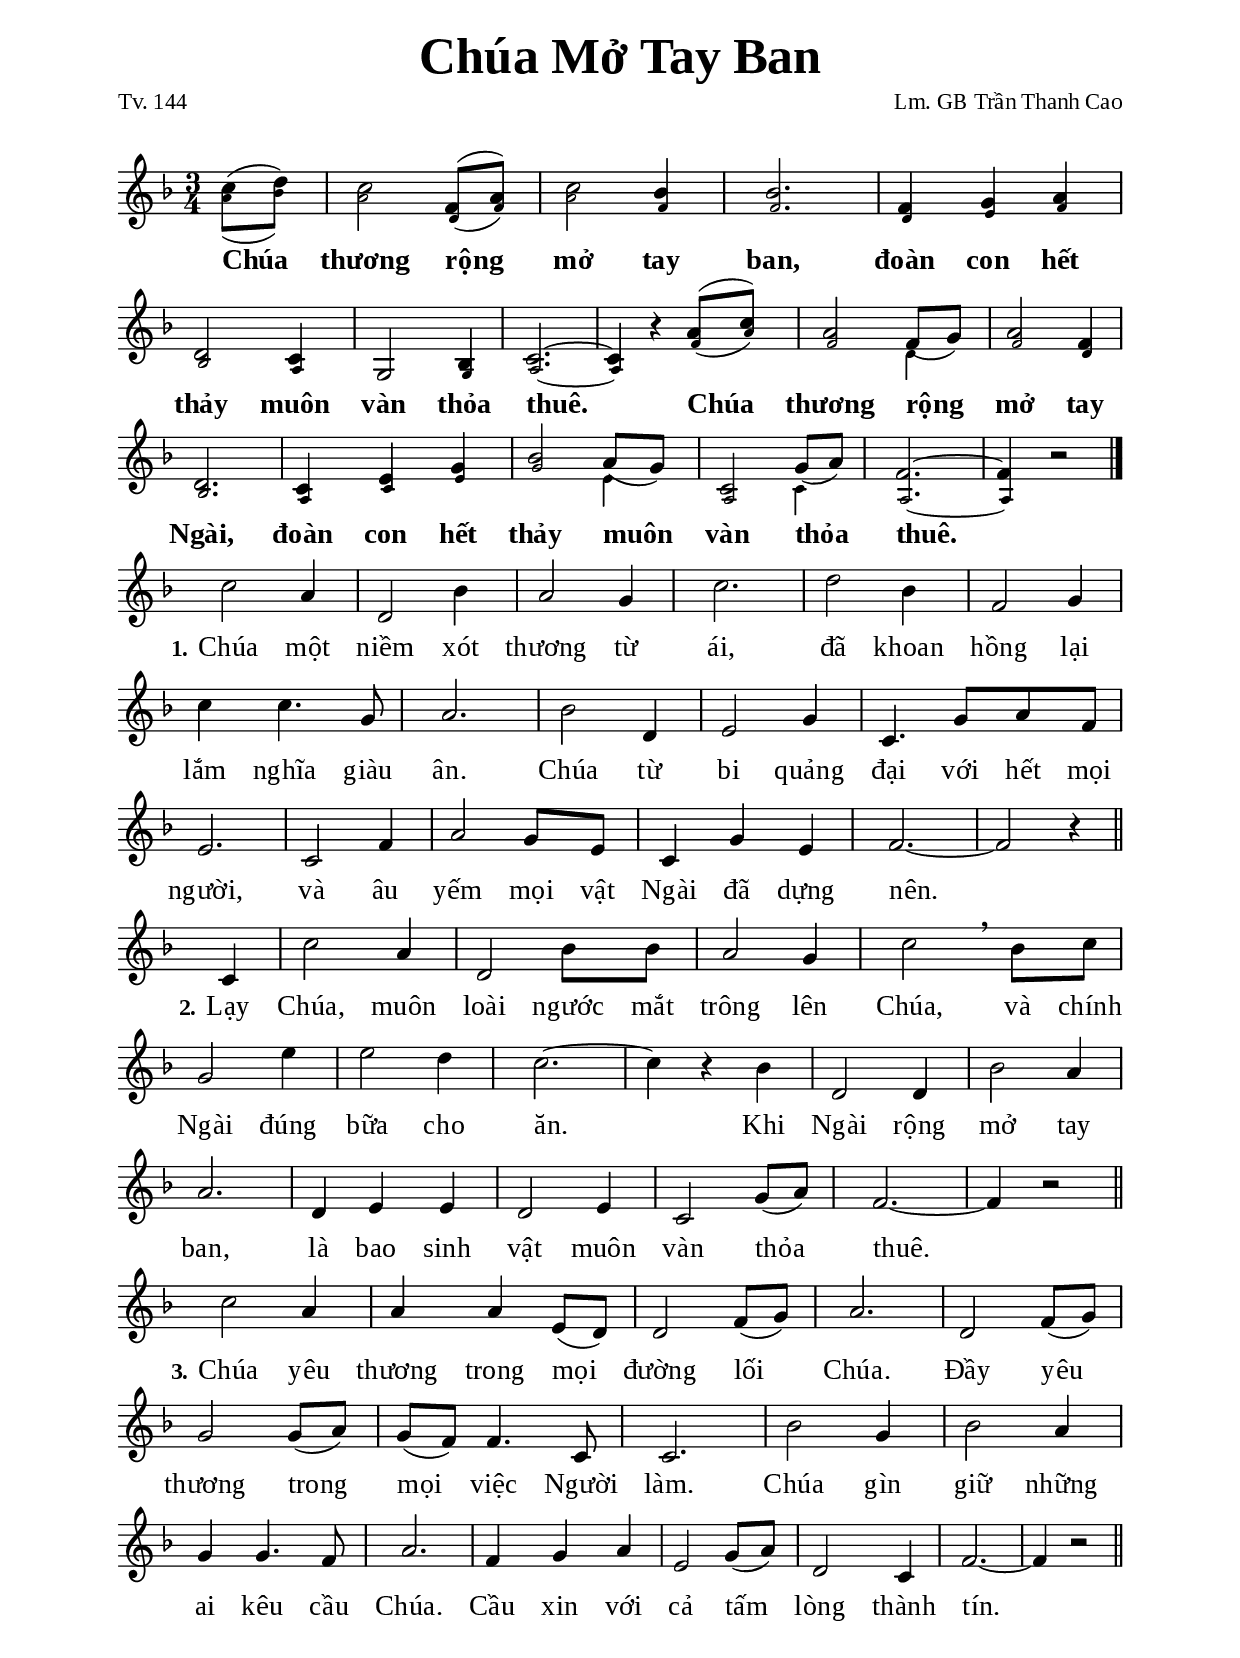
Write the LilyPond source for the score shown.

% Cài đặt chung
\version "2.22.1"
\include "english.ly"

\header {
  title = \markup { \fontsize #3 "Chúa Mở Tay Ban" }
  poet = "Tv. 144"
  composer = "Lm. GB Trần Thanh Cao"
  arranger = " "
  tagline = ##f
}

% Nhạc điệp khúc
nhacDiepKhucSop = \relative c'' {
  \partial 4 c8 _(d) |
  c2 f,8 _(a) |
  c2 bf4 |
  bf2. |
  f4 g a |
  d,2 c4 |
  g2 bf4 |
  c2. ~ |
  c4 r a'8 _(c) |
  a2 f8 _(g) |
  a2 f4 |
  d2. |
  c4 e g |
  bf2 a8 _(g) |
  c,2 g'8 _(a) |
  f2. ~ |
  f4 r2 \bar "|."
}

nhacDiepKhucBas = \relative c'' {
  \partial 4 a8 ^(bf) |
  a2 d,8 ^(f) |
  a2 f4 |
  f2. |
  d4 e f |
  bf,2 a4 |
  g2 g4 |
  a2. ~ |
  a4 r f'8 ^(a) |
  f2 d4 |
  f2 d4 |
  bf2. |
  a4 c e |
  g2 e4 |
  a,2 c4 |
  a2. ~ |
  a4 r2
}

% Nhạc phiên khúc
nhacPhienKhucMot = \relative c'' {
  c2 a4 |
  d,2 bf'4 |
  a2 g4 |
  c2. |
  d2 bf4 |
  f2 g4 |
  c4 c4. g8 |
  a2. |
  bf2 d,4 |
  e2 g4 |
  c,4. g'8 a f |
  e2. |
  c2 f4 |
  a2 g8 e |
  c4 g' e |
  f2. ~ |
  f2 r4 \bar "||"
}

nhacPhienKhucHai = \relative c' {
  \partial 4 c4 |
  c'2 a4 |
  d,2 bf'8 bf |
  a2 g4 |
  c2 \breathe bf8 c |
  g2 e'4 |
  e2 d4 |
  c2. ~ |
  c4 r bf |
  d,2 d4 |
  bf'2 a4 |
  a2. |
  d,4 e e |
  d2 e4 |
  c2 g'8 (a) |
  f2. ~ |
  f4 r2 \bar "||"
}

nhacPhienKhucBa = \relative c'' {
  c2 a4 |
  a a e8 (d) |
  d2 f8 (g) |
  a2. |
  d,2 f8 (g) |
  g2 g8 (a) |
  g (f) f4. c8 |
  c2. |
  bf'2 g4 |
  bf2 a4 |
  g g4. f8 |
  a2. |
  f4 g a |
  e2 g8 (a) |
  d,2 c4 |
  f2. ~ |
  f4 r2 \bar "||"
}

% Lời điệp khúc
loiDiepKhuc = \lyricmode {
  Chúa thương rộng mở tay ban,
  đoàn con hết thảy muôn vàn thỏa thuê.
  Chúa thương rộng mở tay Ngài,
  đoàn con hết thảy muôn vàn thỏa thuê.
}

% Lời phiên khúc
loiPhienKhucMot = \lyricmode {
  \set stanza = #"1."
  Chúa một niềm xót thương từ ái,
  đã khoan hồng lại lắm nghĩa giàu ân.
  Chúa từ bi quảng đại với hết mọi người,
  và âu yếm mọi vật Ngài đã dựng nên.
}

loiPhienKhucHai = \lyricmode {
  \set stanza = #"2."
  Lạy Chúa, muôn loài ngước mắt trông lên Chúa,
  và chính Ngài đúng bữa cho ăn.
  Khi Ngài rộng mở tay ban,
  là bao sinh vật muôn vàn thỏa thuê.
}

loiPhienKhucBa = \lyricmode {
  \set stanza = #"3."
  Chúa yêu thương trong mọi đường lối Chúa.
  Đầy yêu thương trong mọi việc Người làm.
  Chúa gìn giữ những ai kêu cầu Chúa.
  Cầu xin với cả tấm lòng thành tín.
}


% Dàn trang
\paper {
  #(set-paper-size "a4")
  top-margin = 10\mm
  bottom-margin = 10\mm
  left-margin = 20\mm
  right-margin = 20\mm
  indent = #0
  #(define fonts
    (make-pango-font-tree
      "Liberation Serif"
      "Liberation Serif"
      "Liberation Serif"
      (/ 20 20)))
  page-count = #1
  system-system-spacing = #'((basic-distance . 11.5)
                             (minimum-distance . 11.5)
                             (padding . 1))
  score-system-spacing = #'((basic-distance . 11.5)
                             (minimum-distance . 11.5)
                             (padding . 1))
}

% Thiết lập tông và nhịp
TongNhip = { \key f \major \time 3/4 }

% Đổi kích thước nốt cho bè phụ
notBePhu =
#(define-music-function (font-size music) (number? ly:music?)
   (for-some-music
     (lambda (m)
       (if (music-is-of-type? m 'rhythmic-event)
           (begin
             (set! (ly:music-property m 'tweaks)
                   (cons `(font-size . ,font-size)
                         (ly:music-property m 'tweaks)))
             #t)
           #f))
     music)
   music)

\score {
  \new ChoirStaff <<
    \new Staff = diepKhuc \with {
        \consists "Merge_rests_engraver"
        %\magnifyStaff #(magstep +1)
        printPartCombineTexts = ##f
      }
      <<
      \new Voice \TongNhip \partCombine 
        \nhacDiepKhucSop
        \notBePhu -3 { \nhacDiepKhucBas }
      \new NullVoice = nhacThamChieu \nhacDiepKhucSop
      \new Lyrics \with {
          \override VerticalAxisGroup.
            nonstaff-relatedstaff-spacing.padding = #0.5
          \override VerticalAxisGroup.
            nonstaff-unrelatedstaff-spacing.padding = #1
        }
        \lyricsto nhacThamChieu \loiDiepKhuc
      >>
  >>
  \layout {
    \override Lyrics.LyricText.font-series = #'bold
    \override Lyrics.LyricText.font-size = #+2
    \override Lyrics.LyricSpace.minimum-distance = #3.0
    \override Score.BarNumber.break-visibility = ##(#f #f #f)
    \override Score.SpacingSpanner.uniform-stretching = ##t
  }
}

\score {
  \new ChoirStaff <<
    \new Staff = phienKhuc \with {
        %\magnifyStaff #(magstep +1)
      }
      <<
      \new Voice = beSop {
        \key f \major \time 3/4 \nhacPhienKhucMot
      }
    >>
    \new Lyrics \with {
          \override VerticalAxisGroup.
            nonstaff-relatedstaff-spacing.padding = #1.2
          \override VerticalAxisGroup.
            nonstaff-unrelatedstaff-spacing.padding = #1
        }
        \lyricsto beSop \loiPhienKhucMot
  >>
  \layout {
    \override Staff.TimeSignature.transparent = ##t
    \override Lyrics.LyricText.font-size = #+2
    \override Lyrics.LyricSpace.minimum-distance = #2.5
    \override Score.BarNumber.break-visibility = ##(#f #f #f)
    \override Score.SpacingSpanner.uniform-stretching = ##t
  }
}

\score {
  \new ChoirStaff <<
    \new Staff = phienKhuc \with {
        %\magnifyStaff #(magstep +1)
      }
      <<
      \new Voice = beSop {
        \key f \major \time 3/4 \nhacPhienKhucHai
      }
    >>
    \new Lyrics \with {
          \override VerticalAxisGroup.
            nonstaff-relatedstaff-spacing.padding = #1.2
          \override VerticalAxisGroup.
            nonstaff-unrelatedstaff-spacing.padding = #1
        }
        \lyricsto beSop \loiPhienKhucHai
  >>
  \layout {
    \override Staff.TimeSignature.transparent = ##t
    \override Lyrics.LyricText.font-size = #+2
    \override Lyrics.LyricSpace.minimum-distance = #2.5
    \override Score.BarNumber.break-visibility = ##(#f #f #f)
    \override Score.SpacingSpanner.uniform-stretching = ##t
  }
}

\score {
  \new ChoirStaff <<
    \new Staff = phienKhuc \with {
        %\magnifyStaff #(magstep +1)
      }
      <<
      \new Voice = beSop {
        \key f \major \time 3/4 \nhacPhienKhucBa
      }
    >>
    \new Lyrics \with {
          \override VerticalAxisGroup.
            nonstaff-relatedstaff-spacing.padding = #1.2
          \override VerticalAxisGroup.
            nonstaff-unrelatedstaff-spacing.padding = #1
        }
        \lyricsto beSop \loiPhienKhucBa
  >>
  \layout {
    \override Staff.TimeSignature.transparent = ##t
    \override Lyrics.LyricText.font-size = #+2
    \override Lyrics.LyricSpace.minimum-distance = #2.5
    \override Score.BarNumber.break-visibility = ##(#f #f #f)
    \override Score.SpacingSpanner.uniform-stretching = ##t
  }
}